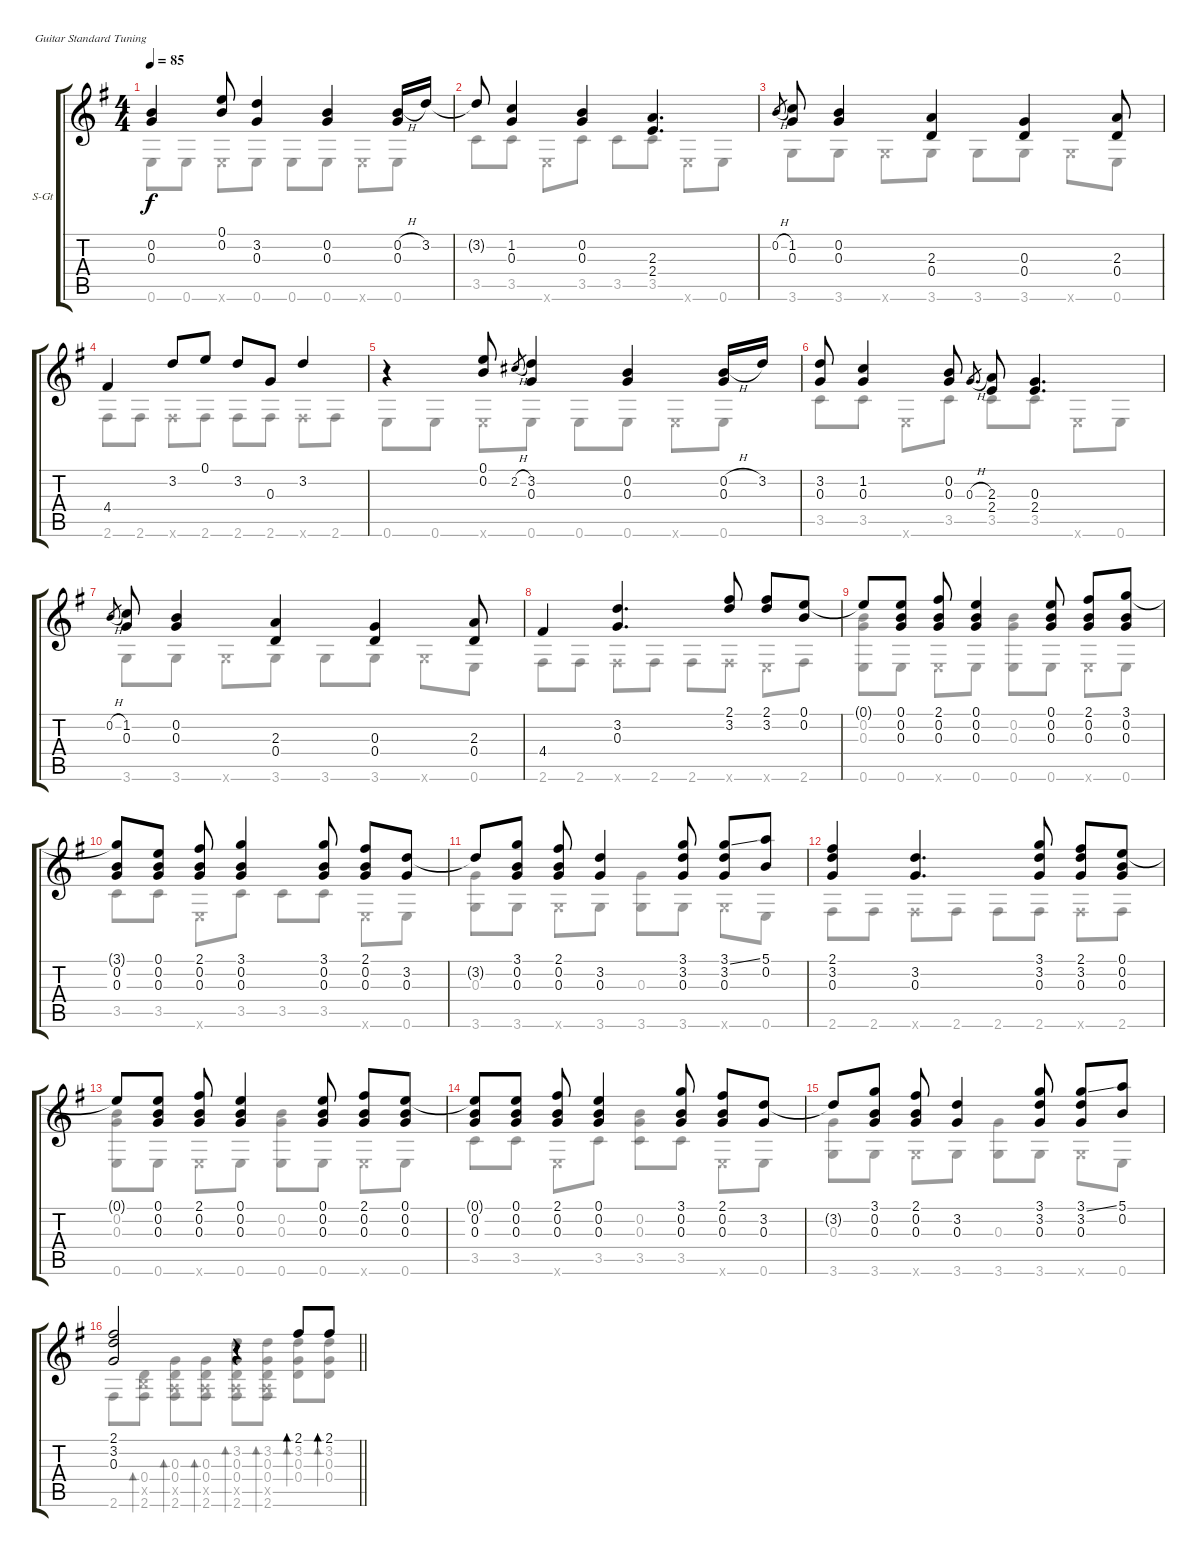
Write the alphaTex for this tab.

\defaultSystemsLayout 4
\bracketExtendMode groupsimilarinstruments
\firstSystemTrackNameOrientation horizontal
\otherSystemsTrackNameOrientation horizontal
\track ("Steel Guitar" "S-Gt") {instrument acousticguitarsteel}
\staff {score tabs}
\tuning (E4 B3 G3 D3 A2 E2)
\voice
\ts (4 4)
\scale
0.549714
\tempo 85
\accidentals auto
\clef g2
\ottava regular
\simile none
\ks eminor
(0.3 0.2).4{dy f} (0.1 0.2).8 (3.2 0.3).4 (0.2 0.3).4 (0.2{h} 0.3).16 3.2.16 |
\scale
0.450142 3.2{t}.8 (1.2 0.3).4 (0.2 0.3).4 (2.3 2.4).4{d} |
\scale
0.523025 0.2{h}.8{gr} (0.3 1.2).8 (0.2 0.3).4 (2.3 0.4).4 (0.3 0.4).4 (2.3 0.4).8 |
\scale
0.477006 4.4.4 3.2.8 0.1.8 3.2.8 0.3.8 3.2.4 |
\scale
0.537865 r.4 (0.1 0.2).8 2.2{h}.8{gr} (0.3 3.2).4 (0.2 0.3).4 (0.2{h} 0.3).16 3.2.16 |
\scale
0.462129 (3.2 0.3).8 (1.2 0.3).4 (0.2 0.3).8 0.3{h}.8{d gr} (2.3 2.4).8 (0.3 2.4).4{d} |
\scale
0.527312 0.2{h}.8{gr} (0.3 1.2).8 (0.2 0.3).4 (2.3 0.4).4 (0.3 0.4).4 (2.3 0.4).8 |
\scale
0.472734 4.4.4 (3.2 0.3).4{d} (3.2 2.1).8 (2.1 3.2).8 (0.1 0.2).8 |
\scale
0.512857 0.1{t}.8 (0.1 0.3 0.2).8 (2.1 0.2 0.3).8 (0.1 0.2 0.3).4 (0.1 0.2 0.3).8 (2.1 0.2 0.3).8 (3.1 0.2 0.3).8 |
\scale
0.487179 (3.1{t} 0.2 0.3).8 (0.1 0.2 0.3).8 (2.1 0.3 0.2).8 (3.1 0.2 0.3).4 (3.1 0.3 0.2).8 (2.1 0.2 0.3).8 (3.2 0.3).8 |
\scale
0.524286 3.2{t}.8 (3.1 0.2 0.3).8 (2.1 0.2 0.3).8 (3.2 0.3).4 (3.1 0.3 3.2).8 (3.1{ss} 3.2 0.3).8 (5.1 0.2).8 |
\scale
0.475783 (2.1 3.2 0.3).4 (3.2 0.3).4{d} (3.1 3.2 0.3).8 (2.1 3.2 0.3).8 (0.3 0.2 0.1).8 |
\scale
0.53 0.1{t}.8 (0.1 0.3 0.2).8 (2.1 0.2 0.3).8 (0.1 0.2 0.3).4 (0.1 0.2 0.3).8 (2.1 0.2 0.3).8 (0.1 0.2 0.3).8 |
\scale
0.470085 (0.1{t} 0.2 0.3).8 (0.1 0.2 0.3).8 (2.1 0.3 0.2).8 (0.1 0.2 0.3).4 (3.1 0.3 0.2).8 (2.1 0.2 0.3).8 (3.2 0.3).8 |
\scale
0.511846 3.2{t}.8 (3.1 0.2 0.3).8 (2.1 0.2 0.3).8 (3.2 0.3).4 (3.1 0.3 3.2).8 (3.1{ss} 3.2 0.3).8 (5.1 0.2).8 |
\scale
0.488449
\barLineRight lightlight
(2.1 3.2 0.3).2 r.4{bd 0} 2.1.8{bd 0} 2.1.8{bd 0}
\voice
\clef g2
\ottava regular
\simile none
\ks eminor
0.6.8{dy f} 0.6.8 0.6{x}.8 0.6.8 0.6.8 0.6.8 0.6{x}.8 0.6.8 |
3.5.8 3.5.8 0.6{x}.8 3.5.8 3.5.8 3.5.8 0.6{x}.8 0.6.8 |
3.6.8 3.6.8 3.6{x}.8 3.6.8 3.6.8 3.6.8 3.6{x}.8 0.6.8 |
2.6.8 2.6.8 2.6{x}.8 2.6.8 2.6.8 2.6.8 2.6{x}.8 2.6.8 |
0.6.8 0.6.8 0.6{x}.8 0.6.8 0.6.8 0.6.8 0.6{x}.8 0.6.8 |
3.5.8 3.5.8 0.6{x}.8 3.5.8 3.5.8 3.5.8 0.6{x}.8 0.6.8 |
3.6.8 3.6.8 3.6{x}.8 3.6.8 3.6.8 3.6.8 3.6{x}.8 0.6.8 |
2.6.8 2.6.8 2.6{x}.8 2.6.8 2.6.8 2.6{x}.8 0.6{x}.8 2.6.8 |
(0.6 0.2 0.3).8 0.6.8 0.6{x}.8 0.6.8 (0.6 0.3 0.2).8 0.6.8 0.6{x}.8 0.6.8 |
3.5.8 3.5.8 0.6{x}.8 3.5.8 3.5.8 3.5.8 0.6{x}.8 0.6.8 |
(3.6 0.3).8 3.6.8 3.6{x}.8 3.6.8 (3.6 0.3).8 3.6.8 3.6{x}.8 0.6.8 |
2.6.8 2.6.8 2.6{x}.8 2.6.8 2.6.8 2.6.8 2.6{x}.8 2.6.8 |
(0.6 0.2 0.3).8 0.6.8 0.6{x}.8 0.6.8 (0.6 0.3 0.2).8 0.6.8 0.6{x}.8 0.6.8 |
3.5.8 3.5.8 0.6{x}.8 3.5.8 (3.5 0.2 0.3).8 3.5.8 0.6{x}.8 0.6.8 |
(3.6 0.3).8 3.6.8 3.6{x}.8 3.6.8 (3.6 0.3).8 3.6.8 3.6{x}.8 0.6.8 |
\barLineRight lightlight
2.6.8 (2.6 2.5{x} 0.4).8{bd 30} (2.6 0.5{x} 0.4 0.3).8{bd 30} (2.6 0.5{x} 0.4 0.3).8{bd 30} (2.6 0.5{x} 0.4 0.3 3.2).8{bd 30} (2.6 0.5{x} 0.4 0.3 3.2).8{bd 30} (0.4 0.3 3.2).8{bd 30} (3.2 0.3 0.4).8{bd 30}
